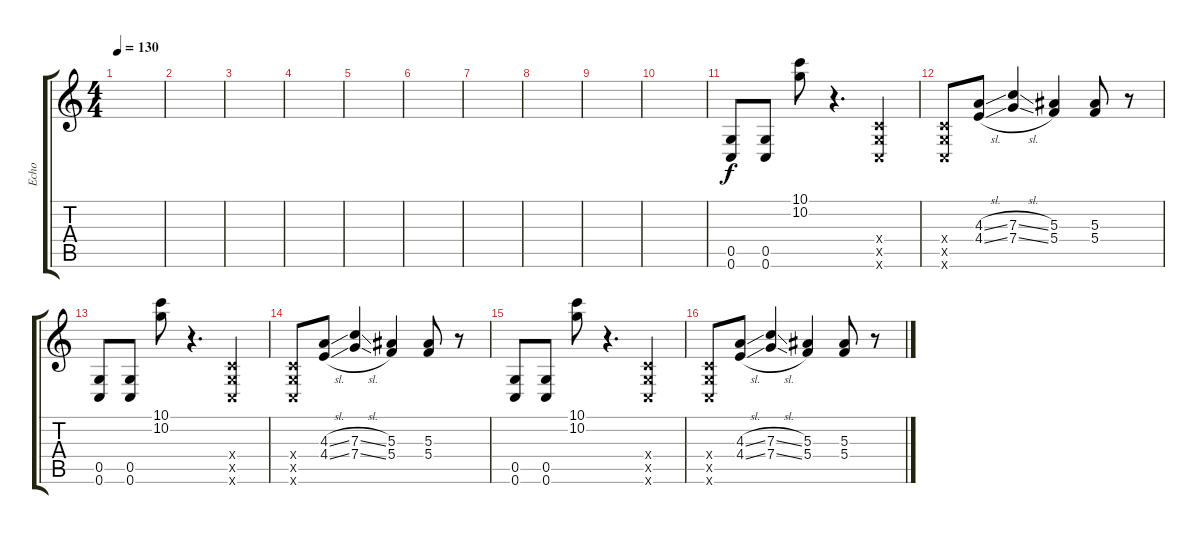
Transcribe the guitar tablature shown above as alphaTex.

\track ("Echo" "Echo") {instrument distortionguitar}
\staff {score tabs}
\tuning (D4 A3 F3 C3 G2 C2) {hide}
\ts (4 4)
\tempo 130
\clef g2
\ks c
|
|
|
|
|
|
|
|
|
|
(0.5 0.6).8{volume 13} (0.5 0.6).8 (10.1 10.2).8 r.4{d} (0.4{x} 0.5{x} 0.6{x}).4 |
(0.4{x} 0.5{x} 0.6{x}).8 (4.3{sl} 4.4{sl}).8 (7.3{sl} 7.4{sl}).4 (5.3 5.4).4 (5.3 5.4).8 r.8 |
(0.5 0.6).8 (0.5 0.6).8 (10.1 10.2).8 r.4{d} (0.4{x} 0.5{x} 0.6{x}).4 |
(0.4{x} 0.5{x} 0.6{x}).8 (4.3{sl} 4.4{sl}).8 (7.3{sl} 7.4{sl}).4 (5.3 5.4).4 (5.3 5.4).8 r.8 |
(0.5 0.6).8{volume 6} (0.5 0.6).8 (10.1 10.2).8 r.4{d} (0.4{x} 0.5{x} 0.6{x}).4 |
(0.4{x} 0.5{x} 0.6{x}).8 (4.3{sl} 4.4{sl}).8 (7.3{sl} 7.4{sl}).4 (5.3 5.4).4 (5.3 5.4).8 r.8
